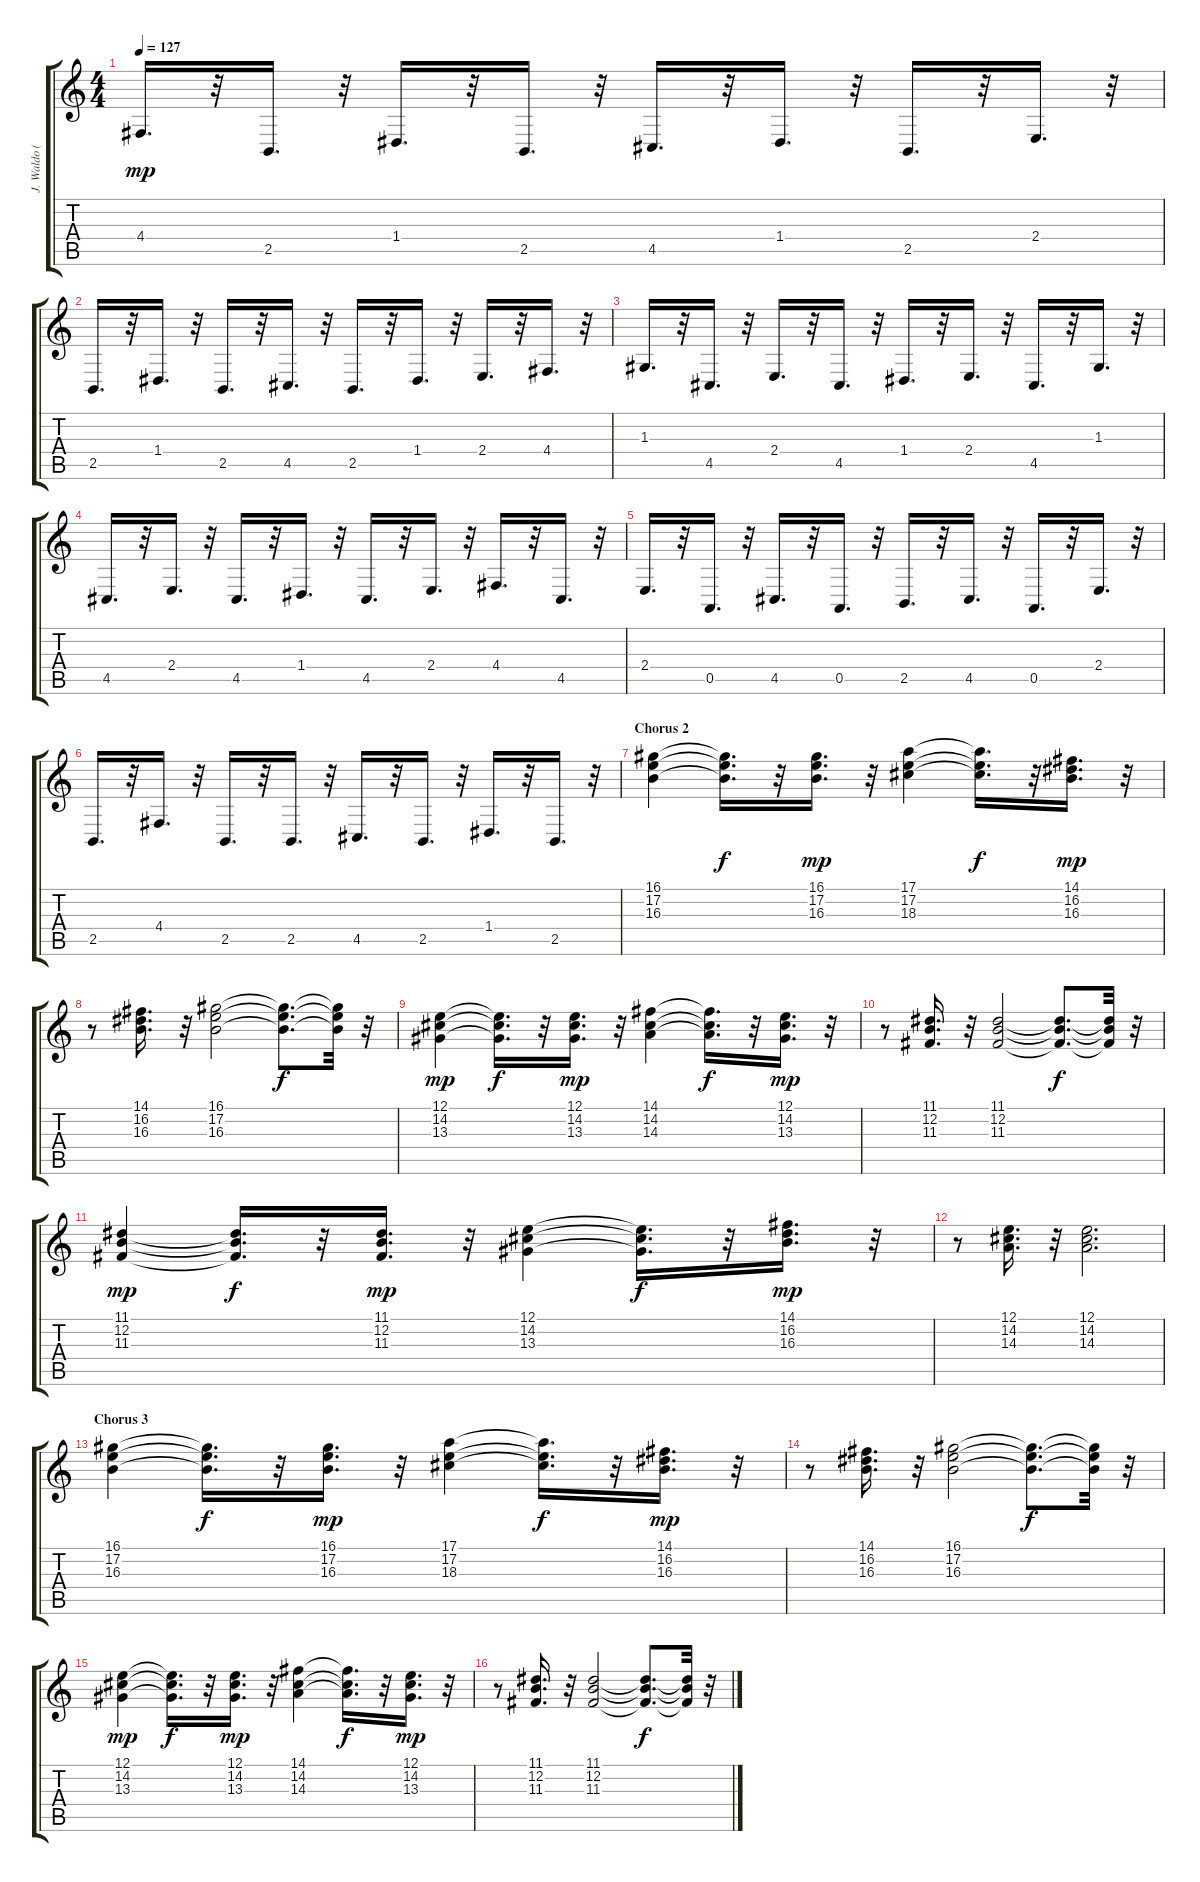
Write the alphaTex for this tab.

\track ("J. Waldo (Center)" "J. Waldo (") {instrument rockorgan}
\staff {score tabs}
\tuning (E4 B3 G3 D3 A2 E2) {hide}
\ts (4 4)
\tempo 127
\clef g2
\ks c
4.4.16{d dy mp} r.32 2.5.16{d} r.32 1.4.16{d} r.32 2.5.16{d} r.32 4.5.16{d} r.32 1.4.16{d} r.32 2.5.16{d} r.32 2.4.16{d} r.32 |
2.5.16{d} r.32 1.4.16{d} r.32 2.5.16{d} r.32 4.5.16{d} r.32 2.5.16{d} r.32 1.4.16{d} r.32 2.4.16{d} r.32 4.4.16{d} r.32 |
1.3.16{d} r.32 4.5.16{d} r.32 2.4.16{d} r.32 4.5.16{d} r.32 1.4.16{d} r.32 2.4.16{d} r.32 4.5.16{d} r.32 1.3.16{d} r.32 |
4.5.16{d} r.32 2.4.16{d} r.32 4.5.16{d} r.32 1.4.16{d} r.32 4.5.16{d} r.32 2.4.16{d} r.32 4.4.16{d} r.32 4.5.16{d} r.32 |
2.4.16{d} r.32 0.5.16{d} r.32 4.5.16{d} r.32 0.5.16{d} r.32 2.5.16{d} r.32 4.5.16{d} r.32 0.5.16{d} r.32 2.4.16{d} r.32 |
2.5.16{d} r.32 4.4.16{d} r.32 2.5.16{d} r.32 2.5.16{d} r.32 4.5.16{d} r.32 2.5.16{d} r.32 1.4.16{d} r.32 2.5.16{d} r.32 |
\section ("" "Chorus 2")
(16.1 17.2 16.3).4{volume 5} (16.1{t} 17.2{t} 16.3{t}).16{d dy f} r.32 (16.1 17.2 16.3).16{d dy mp} r.32 (17.1 17.2 18.3).4 (17.1{t} 17.2{t} 18.3{t}).16{d dy f} r.32 (14.1 16.2 16.3).16{d dy mp} r.32 |
r.8 (14.1 16.2 16.3).16{d} r.32 (16.1 17.2 16.3).2 (16.1{t} 17.2{t} 16.3{t}).8{d dy f} (16.1{t} 17.2{t} 16.3{t}).32 r.32 |
(12.1 14.2 13.3).4{dy mp} (12.1{t} 14.2{t} 13.3{t}).16{d dy f} r.32 (12.1 14.2 13.3).16{d dy mp} r.32 (14.1 14.2 14.3).4 (14.1{t} 14.2{t} 14.3{t}).16{d dy f} r.32 (12.1 14.2 13.3).16{d dy mp} r.32 |
r.8 (11.1 12.2 11.3).16{d} r.32 (11.1 12.2 11.3).2 (11.1{t} 12.2{t} 11.3{t}).8{d dy f} (11.1{t} 12.2{t} 11.3{t}).32 r.32 |
(11.1 12.2 11.3).4{dy mp} (11.1{t} 12.2{t} 11.3{t}).16{d dy f} r.32 (11.1 12.2 11.3).16{d dy mp} r.32 (12.1 14.2 13.3).4 (12.1{t} 14.2{t} 13.3{t}).16{d dy f} r.32 (14.1 16.2 16.3).16{d dy mp} r.32 |
r.8 (12.1 14.2 14.3).16{d} r.32 (12.1 14.2 14.3).2{d} |
\section ("" "Chorus 3")
(16.1 17.2 16.3).4 (16.1{t} 17.2{t} 16.3{t}).16{d dy f} r.32 (16.1 17.2 16.3).16{d dy mp} r.32 (17.1 17.2 18.3).4 (17.1{t} 17.2{t} 18.3{t}).16{d dy f} r.32 (14.1 16.2 16.3).16{d dy mp} r.32 |
r.8 (14.1 16.2 16.3).16{d} r.32 (16.1 17.2 16.3).2 (16.1{t} 17.2{t} 16.3{t}).8{d dy f} (16.1{t} 17.2{t} 16.3{t}).32 r.32 |
(12.1 14.2 13.3).4{dy mp} (12.1{t} 14.2{t} 13.3{t}).16{d dy f} r.32 (12.1 14.2 13.3).16{d dy mp} r.32 (14.1 14.2 14.3).4 (14.1{t} 14.2{t} 14.3{t}).16{d dy f} r.32 (12.1 14.2 13.3).16{d dy mp} r.32 |
r.8 (11.1 12.2 11.3).16{d} r.32 (11.1 12.2 11.3).2 (11.1{t} 12.2{t} 11.3{t}).8{d dy f} (11.1{t} 12.2{t} 11.3{t}).32 r.32
